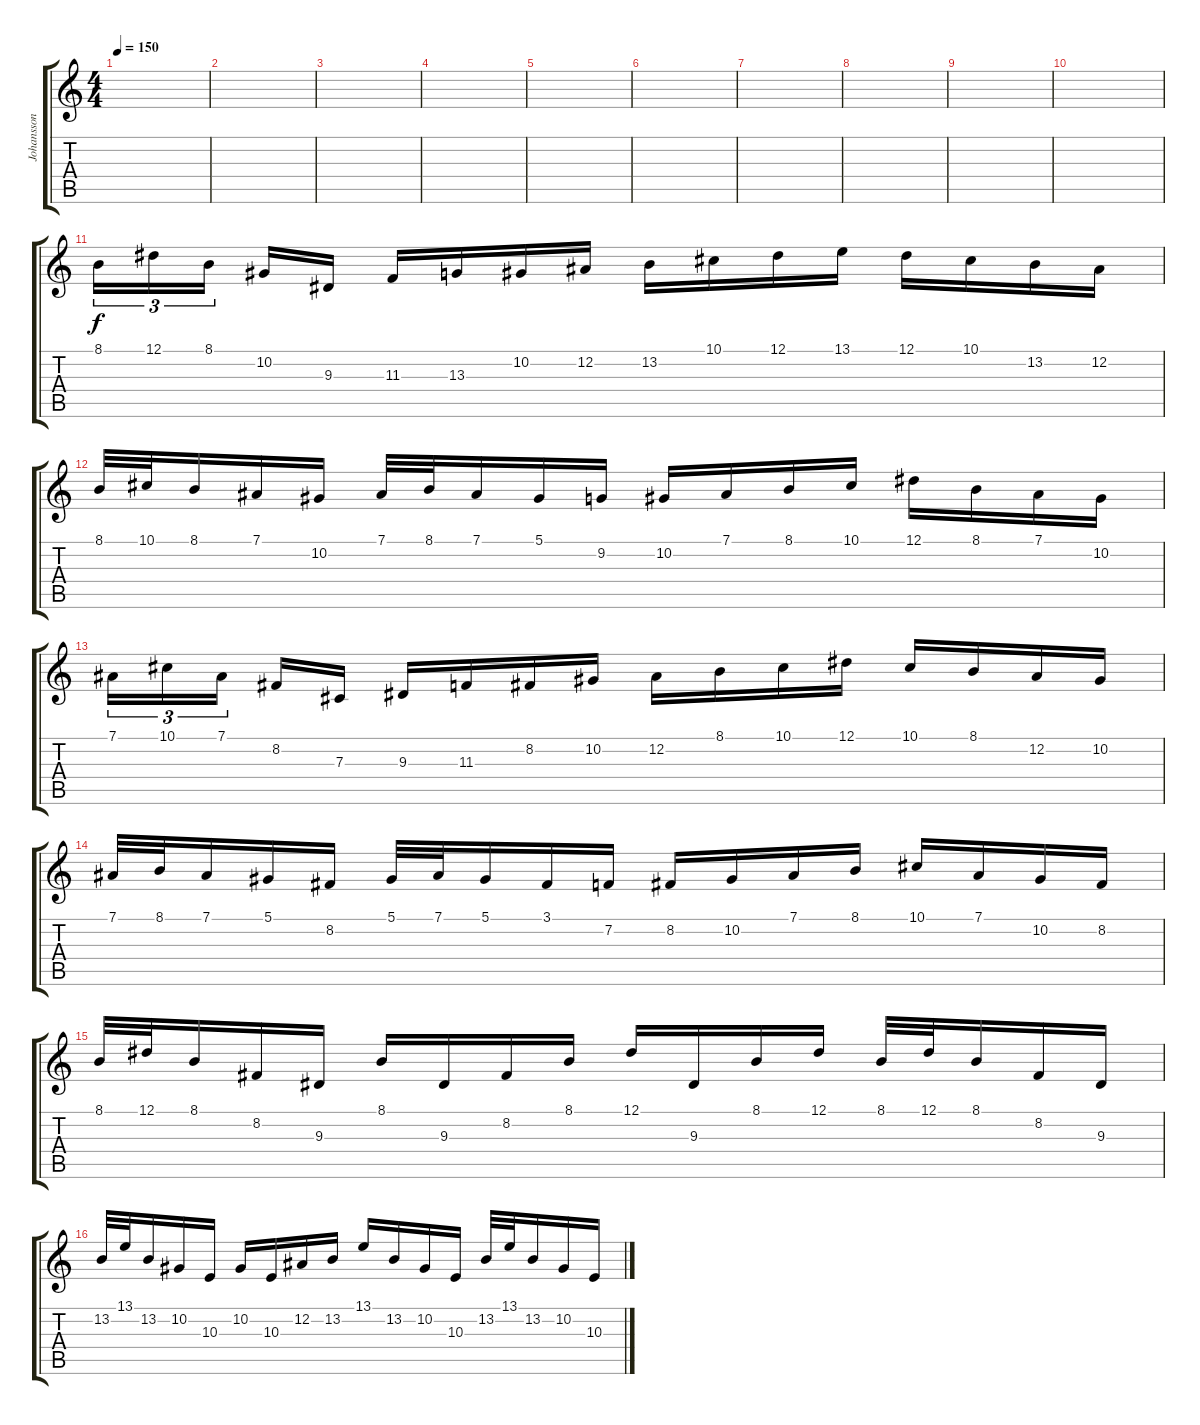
\track ("Johansson" "Johansson") {instrument harpsichord}
\staff {score tabs}
\tuning (Eb4 Bb3 Gb3 Db3 Ab2 Eb2) {hide}
\ts (4 4)
\tempo 150
\clef g2
\ks c
|
|
|
|
|
|
|
|
|
|
8.1.16{tu (3 2)} 12.1.16{tu (3 2)} 8.1.16{tu (3 2)} 10.2.16 9.3.16 11.3.16 13.3.16 10.2.16 12.2.16 13.2.16 10.1.16 12.1.16 13.1.16 12.1.16 10.1.16 13.2.16 12.2.16 |
8.1.32 10.1.32 8.1.16 7.1.16 10.2.16 7.1.32 8.1.32 7.1.16 5.1.16 9.2.16 10.2.16 7.1.16 8.1.16 10.1.16 12.1.16 8.1.16 7.1.16 10.2.16 |
7.1.16{tu (3 2)} 10.1.16{tu (3 2)} 7.1.16{tu (3 2)} 8.2.16 7.3.16 9.3.16 11.3.16 8.2.16 10.2.16 12.2.16 8.1.16 10.1.16 12.1.16 10.1.16 8.1.16 12.2.16 10.2.16 |
7.1.32 8.1.32 7.1.16 5.1.16 8.2.16 5.1.32 7.1.32 5.1.16 3.1.16 7.2.16 8.2.16 10.2.16 7.1.16 8.1.16 10.1.16 7.1.16 10.2.16 8.2.16 |
8.1.32 12.1.32 8.1.16 8.2.16 9.3.16 8.1.16 9.3.16 8.2.16 8.1.16 12.1.16 9.3.16 8.1.16 12.1.16 8.1.32 12.1.32 8.1.16 8.2.16 9.3.16 |
13.2.32 13.1.32 13.2.16 10.2.16 10.3.16 10.2.16 10.3.16 12.2.16 13.2.16 13.1.16 13.2.16 10.2.16 10.3.16 13.2.32 13.1.32 13.2.16 10.2.16 10.3.16
